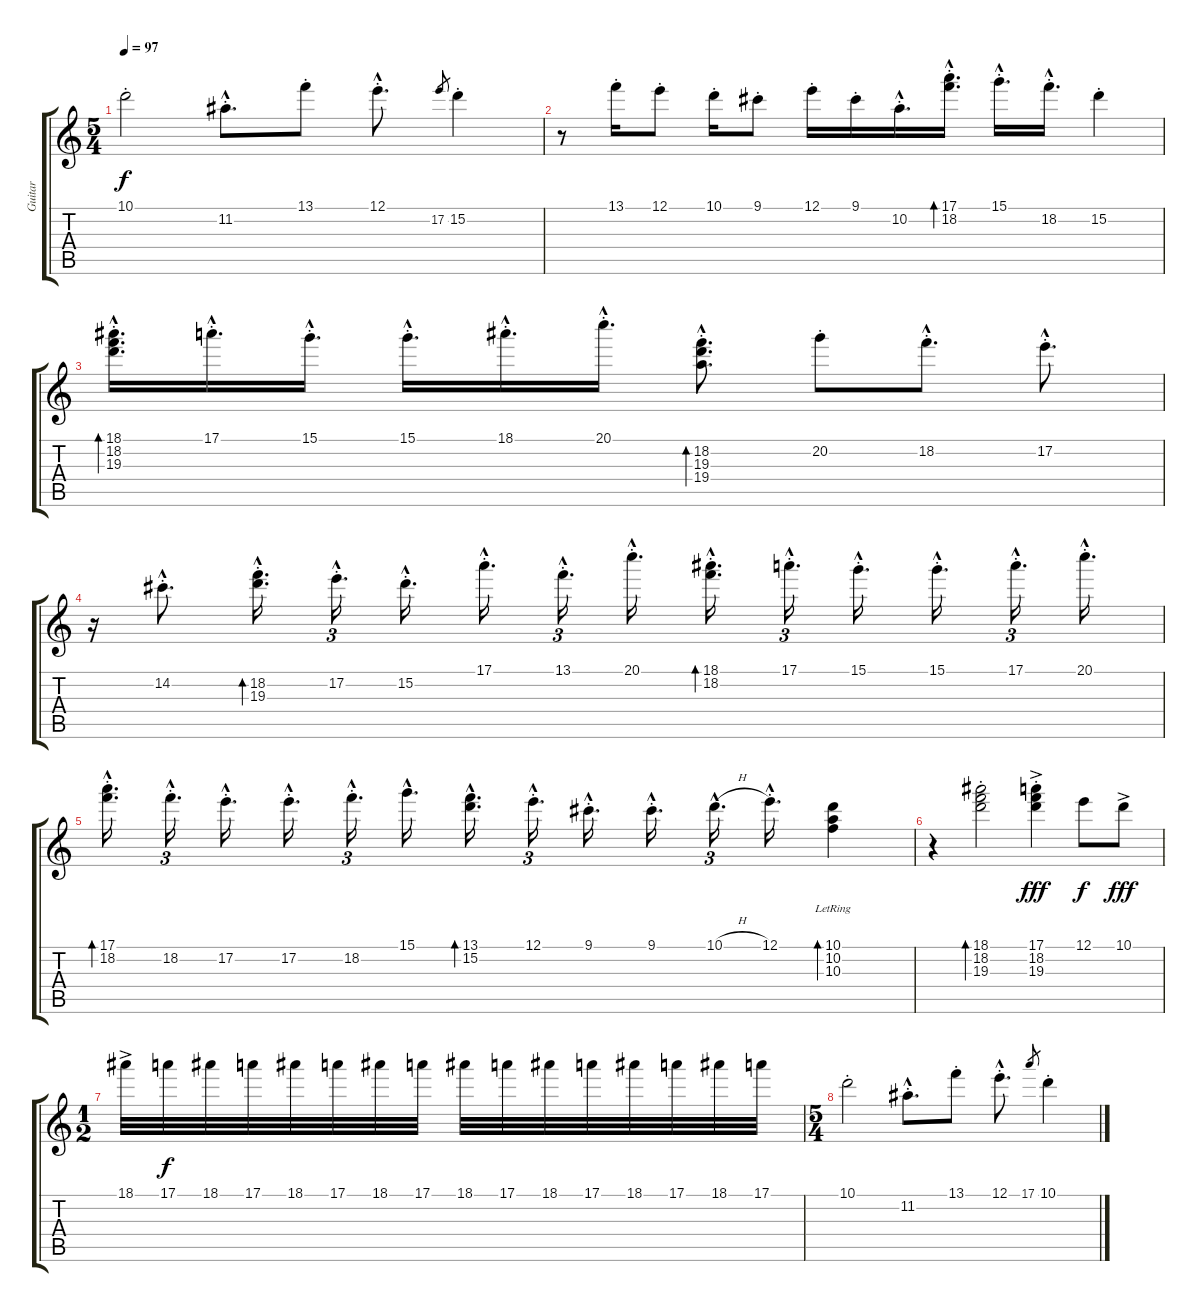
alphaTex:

\track ("Guitar" "Guitar") {instrument acousticguitarnylon}
\staff {score tabs}
\tuning (E4 B3 G3 D3 A2 E2) {hide}
\ts (5 4)
\tempo 97
\clef g2
\ks c
10.1{st}.2{dy f instrument acousticguitarnylon} 11.2{hac st}.8{d} 13.1{st}.8 12.1{hac st}.8{d} 17.2.8{gr} 15.2{st}.4 |
r.8 13.1{st}.16 12.1{st}.8 10.1{st}.16 9.1{st}.8 12.1{st}.16 9.1{st}.16 10.2{hac st}.16{d} (17.1{st} 18.2{hac}).16{d bd 60} 15.1{hac st}.16{d} 18.2{hac st}.16{d} 15.2{st}.4 |
(18.1{hac st} 18.2{hac} 19.3{hac}).16{d bd 480} 17.1{hac st}.16{d} 15.1{hac st}.16{d} 15.1{hac st}.16{d} 18.1{hac st}.16{d} 20.1{hac st}.16{d} (18.2{hac st} 19.3{hac} 19.4{hac}).8{d bd 480} 20.2{st}.8 18.2{hac st}.8{d} 17.2{hac st}.8{d} |
r.16 14.2{hac st}.8{d} (18.2{hac st} 19.3{hac}).16{d bd 120} 17.2{hac st}.16{d tu (3 2)} 15.2{hac st}.16{d} 17.1{hac st}.16{d} 13.1{hac st}.16{d tu (3 2)} 20.1{hac st}.16{d} (18.1{hac st} 18.2{hac}).16{d bd 240} 17.1{hac st}.16{d tu (3 2)} 15.1{hac st}.16{d} 15.1{hac st}.16{d} 17.1{hac st}.16{d tu (3 2)} 20.1{hac st}.16{d} |
(17.1{hac st} 18.2{hac}).16{d bd 240} 18.2{hac st}.16{d tu (3 2)} 17.2{hac st}.16{d} 17.2{hac st}.16{d} 18.2{hac st}.16{d tu (3 2)} 15.1{hac}.16{d} (13.1{hac} 15.2{hac}).16{d bd 240} 12.1{hac st}.16{d tu (3 2)} 9.1{hac st}.16{d} 9.1{hac st}.16{d} 10.1{h hac}.16{d tu (3 2)} 12.1{hac st}.16{d} (10.1{lr} 10.2 10.3).4{bd 240} |
r.4 (18.1{st} 18.2 19.3).2{bd 240 volume 12} (17.1{ac st} 18.2 19.3).4{dy fff volume 11} 12.1.8{dy f} 10.1{ac}.8{dy fff} |
\ts (1 2)
18.1{ac}.32 17.1.32{dy f} 18.1.32 17.1.32 18.1.32 17.1.32 18.1.32 17.1.32 18.1.32 17.1.32 18.1.32 17.1.32 18.1.32 17.1.32 18.1.32 17.1.32 |
\ts (5 4)
10.1{st}.2 11.2{hac st}.8{d} 13.1{st}.8 12.1{hac st}.8{d} 17.1.8{gr} 10.1{st}.4
